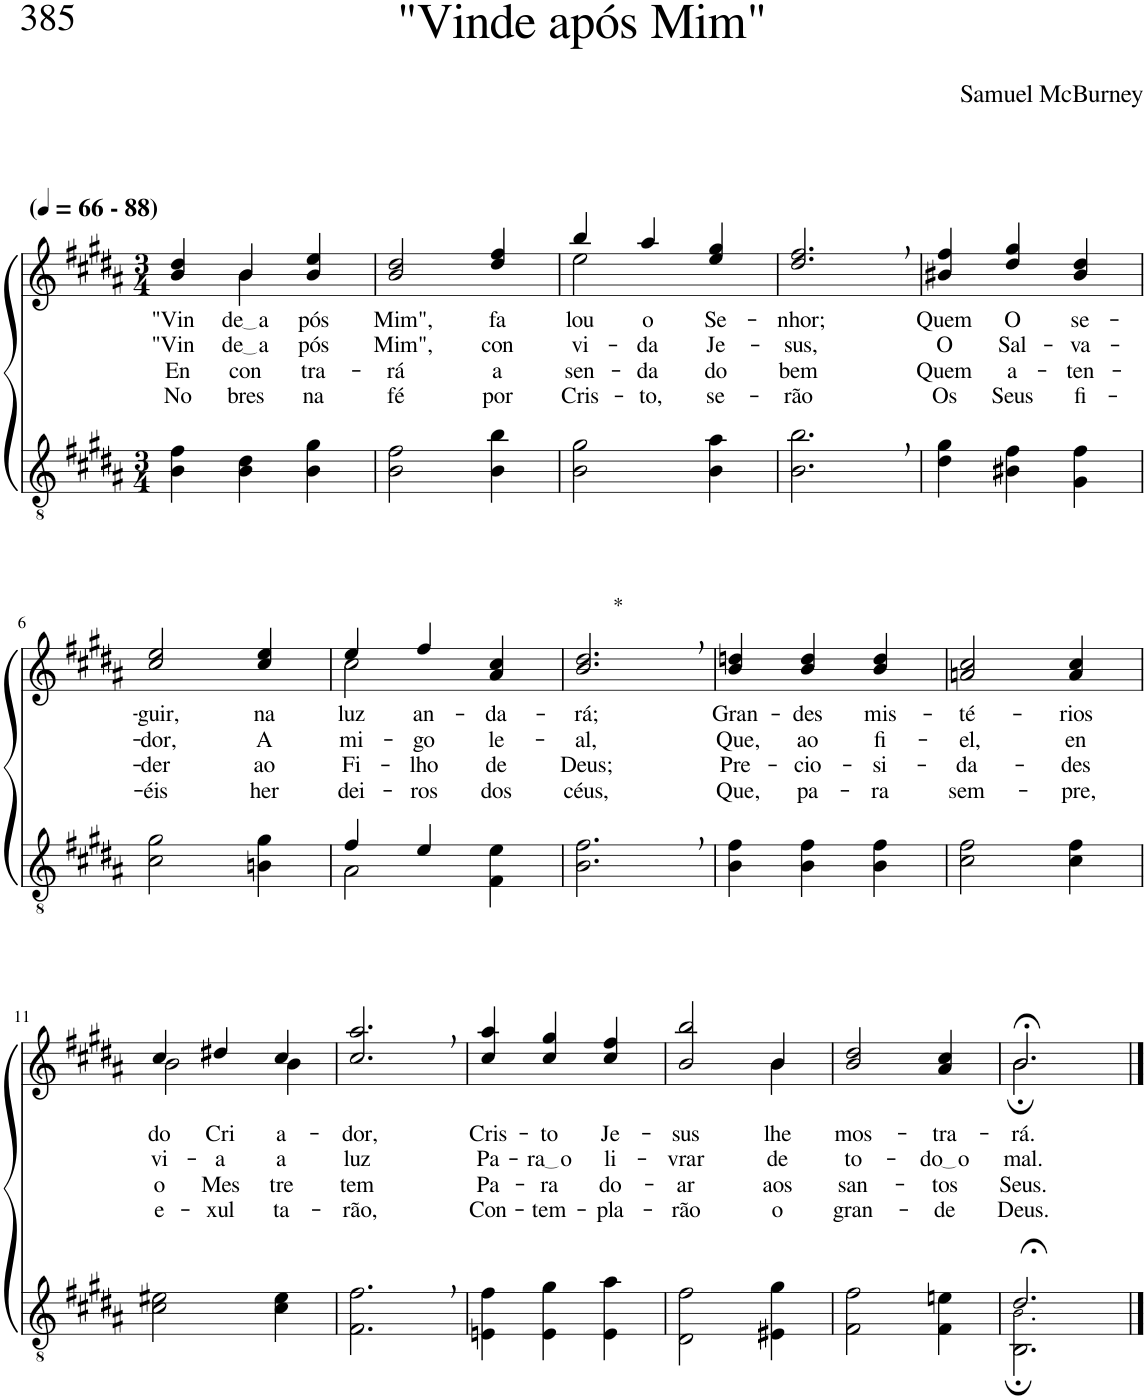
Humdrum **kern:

**kern	**kern	**text	**text	**text	**text
*part2	*part1	*part1	*part1	*part1	*part1
*staff2	*staff1	*staff1	*staff1	*staff1	*staff1
*I"Parte III e IV	*I"Parte I e II	*	*	*	*
*clefGv2	*clefG2	*	*	*	*
*Trd5c9	*Trd5c9	*	*	*	*
*k[f#c#g#d#a#]	*k[f#c#g#d#a#]	*	*	*	*
*M3/4	*M3/4	*	*	*	*
*MM66	*MM66	*	*	*	*
=1	=1	=1	=1	=1	=1
!	!LO:TX:a:B:t=(	!	!	!	!
!	!LO:TX:a:B:t=- 88)	!	!	!	!
!	!	!LO:LY:b	!LO:LY:b	!LO:LY:b	!LO:LY:b
*	*^	*	*	*	*
4B\ 4f#\	4b/ 4dd#/	4ryy	"Vin-	"Vin-	En-	No-
!	!	!	!LO:LY:b	!LO:LY:b	!LO:LY:b	!LO:LY:b
4B\ 4d#\	4b/	4b\	de a	de a	-con-	-bres
!	!	!	!LO:LY:b	!LO:LY:b	!LO:LY:b	!LO:LY:b
4B\ 4g#\	4b/ 4ee/	4ryy	pós	-pós	tra-	na
=2	=2	=2	=2	=2	=2	=2
!	!	!	!LO:LY:b	!LO:LY:b	!LO:LY:b	!LO:LY:b
*	*v	*v	*	*	*	*
2B\ 2f#\	2b/ 2dd#/	Mim",	Mim",	-rá	fé
!	!	!LO:LY:b	!LO:LY:b	!LO:LY:b	!LO:LY:b
4B\ 4b\	4dd#/ 4ff#/	fa-	con-	a	por
=3	=3	=3	=3	=3	=3
*	*^	*	*	*	*
!	!	!	!LO:LY:b	!LO:LY:b	!LO:LY:b	!LO:LY:b
2B\ 2g#\	4bb/	2ee\	-lou	-vi-	-sen-	Cris-
!	!	!	!LO:LY:b	!LO:LY:b	!LO:LY:b	!LO:LY:b
.	4aa#/	.	o	-da	-da	to,
!	!	!	!LO:LY:b	!LO:LY:b	!LO:LY:b	!LO:LY:b
4B\ 4a#\	4ee/ 4gg#/	4ryy	Se-	Je-	do	se-
=4	=4	=4	=4	=4	=4	=4
!	!	!	!LO:LY:b	!LO:LY:b	!LO:LY:b	!LO:LY:b
*	*v	*v	*	*	*	*
2.B\, 2.b\,	2.dd#/, 2.ff#/,	-nhor;	-sus,	bem	-rão
=5	=5	=5	=5	=5	=5
!	!	!LO:LY:b	!LO:LY:b	!LO:LY:b	!LO:LY:b
4d#\ 4g#\	4b#X/ 4ff#/	Quem	O	Quem	Os
!	!	!LO:LY:b	!LO:LY:b	!LO:LY:b	!LO:LY:b
4B#X\ 4f#\	4dd#/ 4gg#/	O	Sal-	a-	Seus
!	!	!LO:LY:b	!LO:LY:b	!LO:LY:b	!LO:LY:b
4G#\ 4f#\	4b#/ 4dd#/	se-	-va-	-ten-	fi-
!!LO:LB:g=z
=6	=6	=6	=6	=6	=6
!	!	!LO:LY:b	!LO:LY:b	!LO:LY:b	!LO:LY:b
2c#\ 2g#\	2cc#/ 2ee/	-guir,	-dor,	-der	-éis
!	!	!LO:LY:b	!LO:LY:b	!LO:LY:b	!LO:LY:b
4Bn\ 4g#\	4cc#/ 4ee/	na	A-	ao	her-
=7	=7	=7	=7	=7	=7
*^	*^	*	*	*	*
!	!	!	!	!LO:LY:b	!LO:LY:b	!LO:LY:b	!LO:LY:b
4f#/	2A#\	4ee/	2cc#\	luz	-mi-	Fi-	-dei-
!	!	!	!	!LO:LY:b	!LO:LY:b	!LO:LY:b	!LO:LY:b
4e/	.	4ff#/	.	an-	-go	-lho	-ros
!	!	!	!	!LO:LY:b	!LO:LY:b	!LO:LY:b	!LO:LY:b
4ryy	4F#\ 4e\	4a#/ 4cc#/	4ryy	-da-	le-	de	dos
=8	=8	=8	=8	=8	=8	=8	=8
!	!	!LO:TX:a:t=*	!	!	!	!	!
!	!	!	!	!LO:LY:b	!LO:LY:b	!LO:LY:b	!LO:LY:b
*v	*v	*	*	*	*	*	*
*	*v	*v	*	*	*	*
2.B\, 2.f#\,	2.b/, 2.dd#/,	-rá;	-al,	Deus;	céus,
=9	=9	=9	=9	=9	=9
!	!	!LO:LY:b	!LO:LY:b	!LO:LY:b	!LO:LY:b
4B\ 4f#\	4b/ 4ddn/	Gran-	Que,	Pre-	Que,
!	!	!LO:LY:b	!LO:LY:b	!LO:LY:b	!LO:LY:b
4B\ 4f#\	4b/ 4dd/	-des	ao	-cio-	pa-
!	!	!LO:LY:b	!LO:LY:b	!LO:LY:b	!LO:LY:b
4B\ 4f#\	4b/ 4dd/	mis-	fi-	-si-	-ra
=10	=10	=10	=10	=10	=10
!	!	!LO:LY:b	!LO:LY:b	!LO:LY:b	!LO:LY:b
2c#\ 2f#\	2an/ 2cc#/	-té-	-el,	-da-	sem-
!	!	!LO:LY:b	!LO:LY:b	!LO:LY:b	!LO:LY:b
4c#\ 4f#\	4a/ 4cc#/	-rios	en-	-des	-pre,
!!LO:LB:g=z
=11	=11	=11	=11	=11	=11
*k[f#c#g#d#a#]	*k[f#c#g#d#a#]	*	*	*	*
*	*^	*	*	*	*
!	!	!	!LO:LY:b	!LO:LY:b	!LO:LY:b	!LO:LY:b
2c#\ 2e#X\	4cc#/	2b\	do	-vi-	o	e-
!	!	!	!LO:LY:b	!LO:LY:b	!LO:LY:b	!LO:LY:b
.	4dd#X/	.	Cri-	-a	Mes-	-xul-
!	!	!	!LO:LY:b	!LO:LY:b	!LO:LY:b	!LO:LY:b
4c#\ 4e#\	4cc#/	4b\	-a-	a	-tre	-ta-
=12	=12	=12	=12	=12	=12	=12
!	!	!	!LO:LY:b	!LO:LY:b	!LO:LY:b	!LO:LY:b
*	*v	*v	*	*	*	*
2.F#\, 2.f#\,	2.cc#/, 2.aa#/,	-dor,	luz	tem	-rão,
=13	=13	=13	=13	=13	=13
!	!	!LO:LY:b	!LO:LY:b	!LO:LY:b	!LO:LY:b
4En\ 4f#\	4cc#/ 4aa#/	Cris-	Pa-	Pa-	Con-
!	!	!LO:LY:b	!LO:LY:b	!LO:LY:b	!LO:LY:b
4E\ 4g#\	4cc#/ 4gg#/	-to	ra o	-ra	-tem-
!	!	!LO:LY:b	!LO:LY:b	!LO:LY:b	!LO:LY:b
4E\ 4a#\	4cc#/ 4ff#/	Je-	li-	do-	-pla-
=14	=14	=14	=14	=14	=14
!	!	!LO:LY:b	!LO:LY:b	!LO:LY:b	!LO:LY:b
*	*^	*	*	*	*
2D#\ 2f#\	2b/ 2bb/	2ryy	-sus	-vrar	-ar	-rão
!	!	!	!LO:LY:b	!LO:LY:b	!LO:LY:b	!LO:LY:b
4E#X\ 4g#\	4b/	4b\	lhe	de	aos	o
=15	=15	=15	=15	=15	=15	=15
!	!	!	!LO:LY:b	!LO:LY:b	!LO:LY:b	!LO:LY:b
*	*v	*v	*	*	*	*
2F#\ 2f#\	2b/ 2dd#/	mos-	to-	san-	gran-
!	!	!LO:LY:b	!LO:LY:b	!LO:LY:b	!LO:LY:b
4F#\ 4en\	4a#/ 4cc#/	-tra-	do o	-tos	-de
=16	=16	=16	=16	=16	=16
*^	*	*	*	*	*
!	!	!	!LO:LY:b	!LO:LY:b	!LO:LY:b	!LO:LY:b
*	*	*^	*	*	*	*
2.d#;</	2.BB\; 2.B!\;	2.b;<\	2.b;/	-rá.	mal.	Seus.	Deus.
*v	*v	*	*	*	*	*	*
*	*v	*v	*	*	*	*
==	==	==	==	==	==
*-	*-	*-	*-	*-	*-
